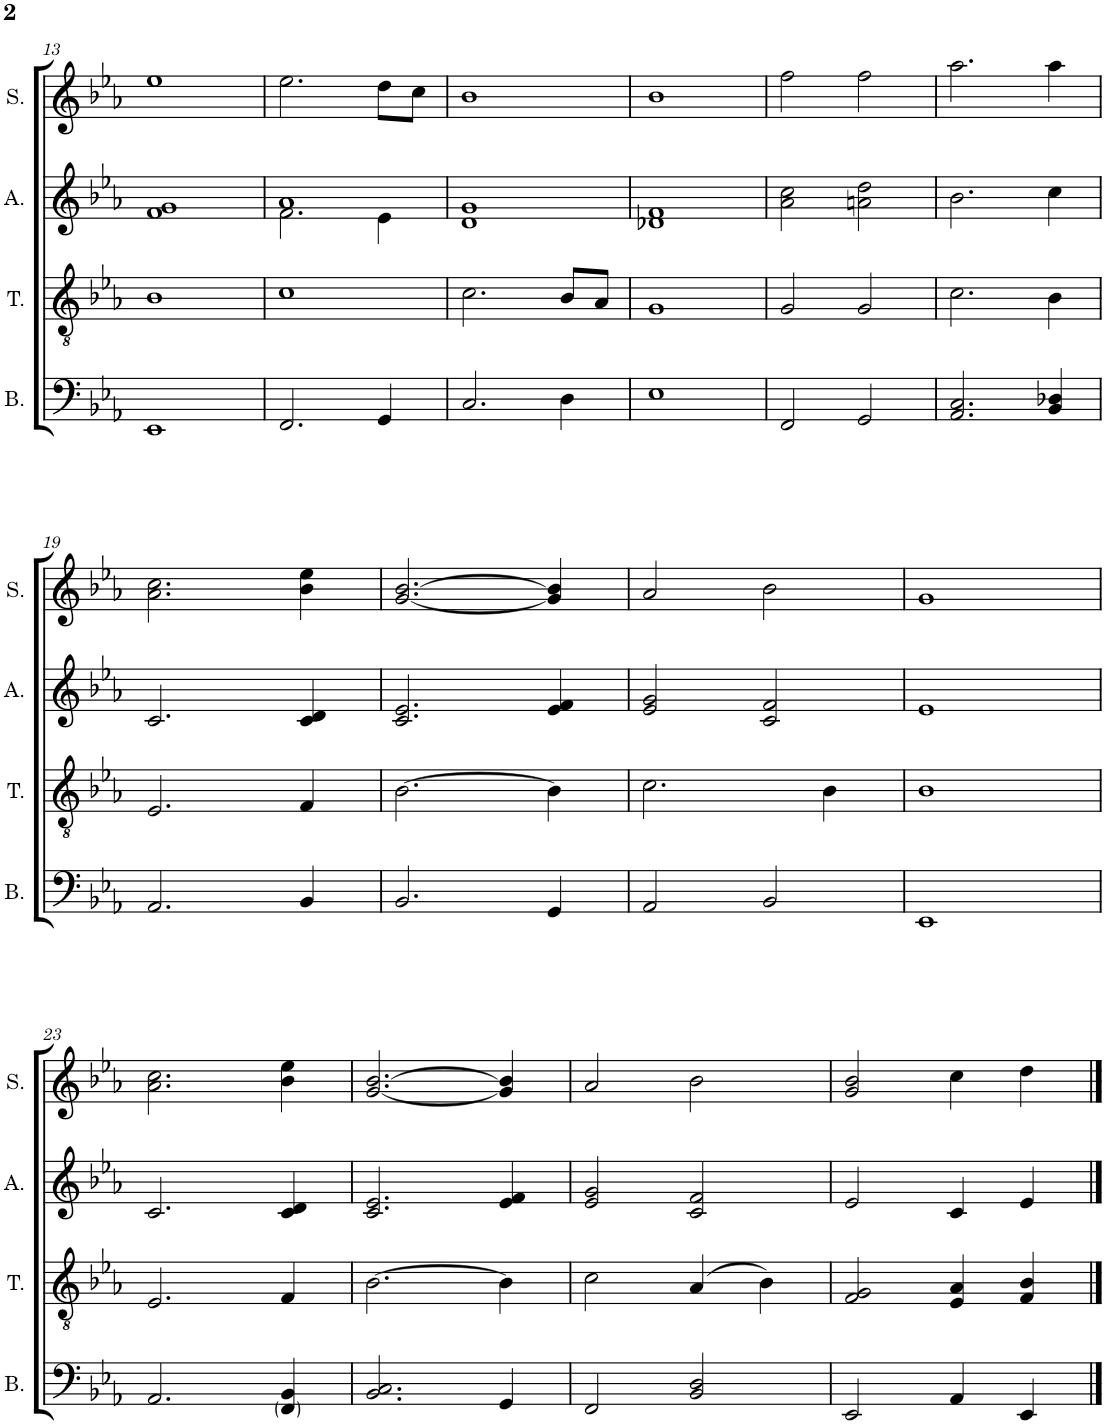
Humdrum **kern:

**kern	**kern	**kern	**kern
*part4	*part3	*part2	*part1
*staff4	*staff3	*staff2	*staff1
*I"Bass	*I"Tenor	*I"Alto	*I"Soprano
*I'B.	*I'T.	*I'A.	*I'S.
!!LO:PB:g=z
*clefF4	*clefGv2	*clefG2	*clefG2
*k[b-e-a-]	*k[b-e-a-]	*k[b-e-a-]	*k[b-e-a-]
*M4/4	*M4/4	*M4/4	*M4/4
=13	=13	=13	=13
1EE-	1B-	1f 1g	1ee-
=14	=14	=14	=14
*	*	*^	*
2.FF/	1c	1a-	2.f\	2.ee-\
4GG/	.	.	4e-\	8dd\L
.	.	.	.	8cc\J
*	*	*v	*v	*
=15	=15	=15	=15
2.C/	2.c\	1d 1g	1b-
4D\	8B-/L	.	.
.	8A-/J	.	.
=16	=16	=16	=16
1E-	1G	1d-X 1f	1b-
=17	=17	=17	=17
2FF/	2G/	2a-\ 2cc\	2ff\
2GG/	2G/	2an\ 2dd\	2ff\
=18	=18	=18	=18
2.AA-/ 2.C/	2.c\	2.b-\	2.aa-\
4BB-/ 4D-X/	4B-\	4cc\	4aa-\
!!LO:LB:g=z
=19	=19	=19	=19
2.AA-/	2.E-/	2.c/	2.a-\ 2.cc\
4BB-/	4F/	4c/ 4d/	4b-\ 4ee-\
=20	=20	=20	=20
2.BB-/	[2.B-\	2.c/ 2.e-/	[2.g/ [2.b-/
4GG/	4B-\]	4e-/ 4f/	4g/] 4b-/]
=21	=21	=21	=21
2AA-/	2.c\	2e-/ 2g/	2a-/
2BB-/	.	2c/ 2f/	2b-\
.	4B-\	.	.
=22	=22	=22	=22
1EE-	1B-	1e-	1g
!!LO:LB:g=z
=23	=23	=23	=23
2.AA-/	2.E-/	2.c/	2.a-\ 2.cc\
4FF/ 4BB-/	4F/	4c/ 4d/	4b-\ 4ee-\
=24	=24	=24	=24
2.BB-/ 2.C/	[2.B-\	2.c/ 2.e-/	[2.g/ [2.b-/
4GG/	4B-\]	4e-/ 4f/	4g/] 4b-/]
=25	=25	=25	=25
2FF/	2c\	2e-/ 2g/	2a-/
2BB-/ 2D/	(4A-/	2c/ 2f/	2b-\
.	4B-\)	.	.
=26	=26	=26	=26
2EE-/	2F/ 2G/	2e-/	2g/ 2b-/
4AA-/	4E-/ 4A-/	4c/	4cc\
4EE-/	4F/ 4B-/	4e-/	4dd\
==	==	==	==
*-	*-	*-	*-
